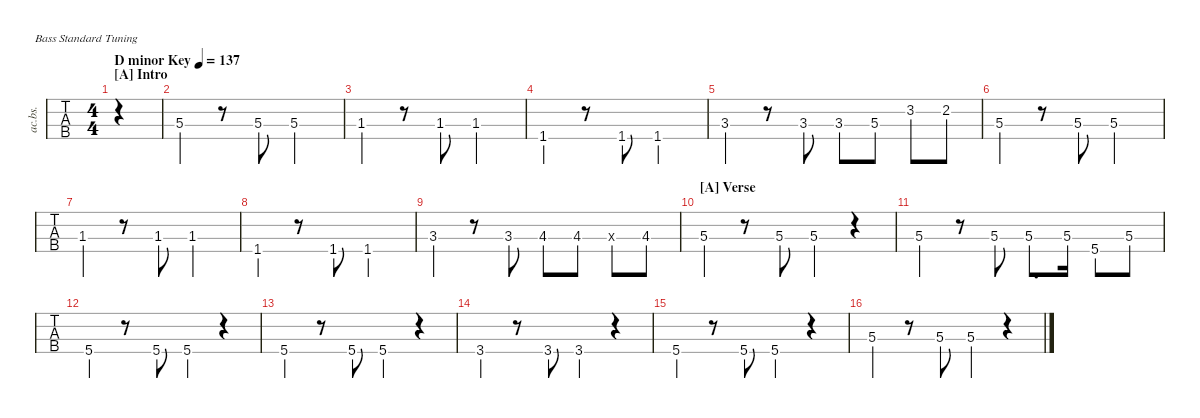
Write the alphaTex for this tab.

\defaultSystemsLayout 4
\hideDynamics
\bracketExtendMode nobrackets
\track ("Acoustic Bass" "ac.bs.") {defaultSystemsLayout 4 instrument acousticbass}
\staff {tabs}
\tuning (G2 D2 A1 E1)
\ts (4 4)
\section ("A" "Intro")
\tempo (137 "D minor Key")
\clef f4
\ks f
|
5.3{acc forcenatural}.4{beam Down} r.8{beam Down} 5.3{acc forcenatural}.8{beam Down} 5.3{acc forcenatural}.2{beam Down} |
1.3{acc b}.4{beam Up} r.8{beam Down} 1.3{acc b}.8{beam Up} 1.3{acc b}.2{beam Up} |
1.4{acc forcenatural}.4{beam Up} r.8{beam Down} 1.4{acc forcenatural}.8{beam Up} 1.4{acc forcenatural}.2{beam Up} |
3.3{acc forcenatural}.4{beam Up} r.8{beam Down} 3.3{acc forcenatural}.8{beam Up} 3.3{acc forcenatural}.8{beam Up} 5.3{acc forcenatural}.8{beam Up} 3.2{acc forcenatural}.8{beam Down} 2.2{acc forcenatural}.8{beam Down} |
5.3{acc forcenatural}.4{beam Down} r.8{beam Down} 5.3{acc forcenatural}.8{beam Down} 5.3{acc forcenatural}.2{beam Down} |
1.3{acc b}.4{beam Up} r.8{beam Down} 1.3{acc b}.8{beam Up} 1.3{acc b}.2{beam Up} |
1.4{acc forcenatural}.4{beam Up} r.8{beam Down} 1.4{acc forcenatural}.8{beam Up} 1.4{acc forcenatural}.2{beam Up} |
3.3{acc forcenatural}.4{beam Up} r.8{beam Down} 3.3{acc forcenatural}.8{beam Up} 4.3{acc b}.8{beam Up} 4.3{acc b}.8{beam Up} 4.3{x acc b}.8{beam Up} 4.3{acc b}.8{beam Up} |
\section ("A" "Verse")
5.3{acc forcenatural}.4{beam Down} r.8{beam Down} 5.3{acc forcenatural}.8{beam Down} 5.3{acc forcenatural}.4{beam Down} r.4{beam Down} |
5.3{acc forcenatural}.4{beam Down} r.8{beam Down} 5.3{acc forcenatural}.8{beam Down} 5.3{acc forcenatural}.8{d beam Up} 5.3{acc forcenatural}.16{beam Up} 5.4{acc forcenatural}.8{beam Up} 5.3{acc forcenatural}.8{beam Up} |
5.4{acc forcenatural}.4{beam Up} r.8{beam Down} 5.4{acc forcenatural}.8{beam Up} 5.4{acc forcenatural}.4{beam Up} r.4{beam Down} |
5.4{acc forcenatural}.4{beam Up} r.8{beam Down} 5.4{acc forcenatural}.8{beam Up} 5.4{acc forcenatural}.4{beam Up} r.4{beam Down} |
3.4{acc forcenatural}.4{beam Up} r.8{beam Down} 3.4{acc forcenatural}.8{beam Up} 3.4{acc forcenatural}.4{beam Up} r.4{beam Down} |
5.4{acc forcenatural}.4{beam Up} r.8{beam Down} 5.4{acc forcenatural}.8{beam Up} 5.4{acc forcenatural}.4{beam Up} r.4{beam Down} |
5.3{acc forcenatural}.4{beam Down} r.8{beam Down} 5.3{acc forcenatural}.8{beam Down} 5.3{acc forcenatural}.4{beam Down} r.4{beam Down}
